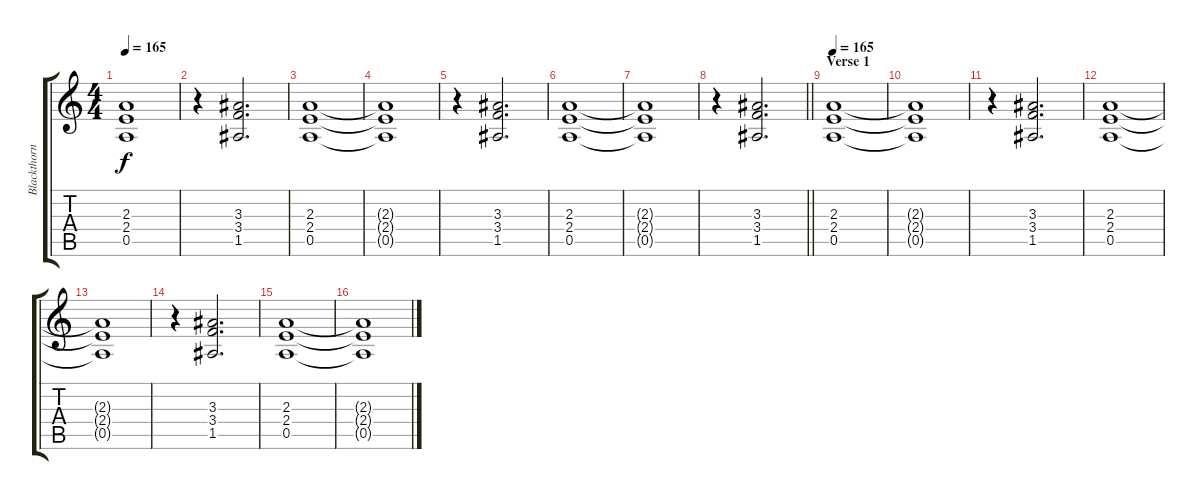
\track ("Blackthorn" "Blackthorn") {instrument distortionguitar}
\staff {score tabs}
\tuning (E4 B3 G3 D3 A2 E2) {hide}
\ts (4 4)
\tempo 165
\clef g2
\ks c
(2.3{t} 2.4{t} 0.5{t}).1{dy f} |
r.4 (3.3 3.4 1.5).2{d} |
(2.3 2.4 0.5).1 |
(2.3{t} 2.4{t} 0.5{t}).1 |
r.4 (3.3 3.4 1.5).2{d} |
(2.3 2.4 0.5).1 |
(2.3{t} 2.4{t} 0.5{t}).1 |
\barLineRight lightlight
r.4 (3.3 3.4 1.5).2{d} |
\section ("" "Verse 1")
\tempo 165
(2.3 2.4 0.5).1 |
(2.3{t} 2.4{t} 0.5{t}).1 |
r.4 (3.3 3.4 1.5).2{d} |
(2.3 2.4 0.5).1 |
(2.3{t} 2.4{t} 0.5{t}).1 |
r.4 (3.3 3.4 1.5).2{d} |
(2.3 2.4 0.5).1 |
(2.3{t} 2.4{t} 0.5{t}).1
